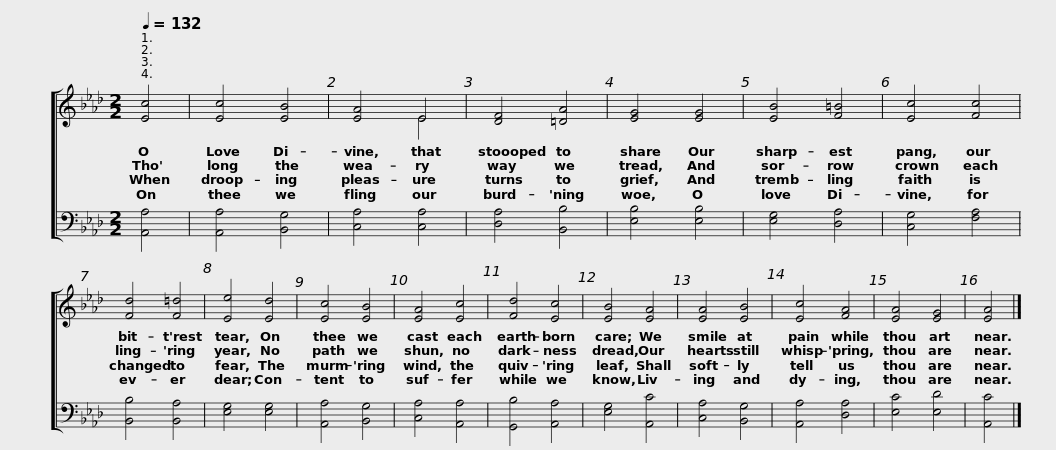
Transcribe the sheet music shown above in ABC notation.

X:1
%%score [ ( 1 2 ) 3 ]
L:1/8
Q:1/4=132
M:2/2
I:linebreak $
K:Ab
V:1 treble
V:2 treble
V:3 bass
V:1
 [Ec]4 | [Ec]4 [EB]4 | [EA]4 E4 | [DF]4 [=DA]4 | [EG]4 [EG]4 | %5
 [EB]4 [F=B]4 | [Ec]4 [Fc]4 |$ [Fd]4 [F=d]4 | [Ee]4 [Ed]4 | [Ec]4 [EB]4 | %10
 [EA]4 [Ec]4 | [Fd]4 [Ec]4 | [EB]4 [EA]4 | [EA]4 [EB]4 |$ [Ec]4 [FA]4 | %15
 [EA]4 [EG]4 | [EA]4 |] %17
V:2
 x4 | x8 | x4 E4 | x8 | x8 | %5
 x8 | x8 |$ x8 | x8 | x8 | %10
 x8 | x8 | x8 | x8 |$ x8 | %15
 x8 | x4 |] %17
V:3
 [A,,A,]4 | [A,,A,]4 [B,,G,]4 | [C,A,]4 [C,A,]4 | [D,A,]4 [B,,B,]4 | [E,B,]4 [E,B,]4 | %5
 [E,G,]4 [D,A,]4 | [C,G,]4 [F,A,]4 |$ [B,,B,]4 [B,,A,]4 | [E,G,]4 [E,G,]4 | [A,,A,]4 [B,,G,]4 | %10
 [C,A,]4 [A,,A,]4 | [G,,B,]4 [A,,A,]4 | [E,G,]4 [A,,C]4 | [C,A,]4 [B,,G,]4 |$ [A,,A,]4 [D,A,]4 | %15
 [E,C]4 [E,D]4 | [A,,C]4 |] %17
